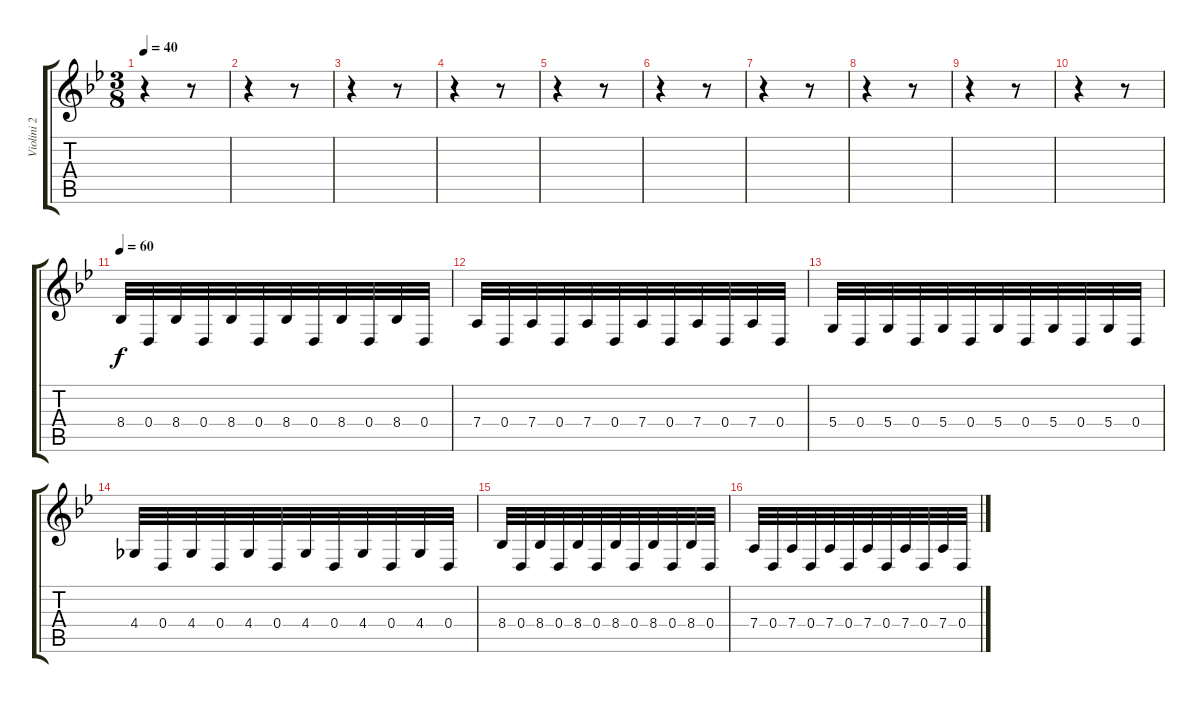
\track ("Violini 2" "Violini 2") {instrument violin}
\staff {score tabs}
\tuning (E4 B3 G3 D3 A2 E2) {hide}
\ts (3 8)
\tempo 40
\clef g2
\ks bb
r.4{dy pp} r.8 |
r.4 r.8 |
r.4 r.8 |
r.4 r.8 |
r.4 r.8 |
r.4 r.8 |
r.4 r.8 |
r.4 r.8 |
r.4 r.8 |
r.4 r.8 |
\tempo 60
8.4.32{dy f} 0.4.32 8.4.32 0.4.32 8.4.32 0.4.32 8.4.32 0.4.32 8.4.32 0.4.32 8.4.32 0.4.32 |
7.4.32 0.4.32 7.4.32 0.4.32 7.4.32 0.4.32 7.4.32 0.4.32 7.4.32 0.4.32 7.4.32 0.4.32 |
5.4.32 0.4.32 5.4.32 0.4.32 5.4.32 0.4.32 5.4.32 0.4.32 5.4.32 0.4.32 5.4.32 0.4.32 |
4.4.32 0.4.32 4.4.32 0.4.32 4.4.32 0.4.32 4.4.32 0.4.32 4.4.32 0.4.32 4.4.32 0.4.32 |
8.4.32 0.4.32 8.4.32 0.4.32 8.4.32 0.4.32 8.4.32 0.4.32 8.4.32 0.4.32 8.4.32 0.4.32 |
7.4.32 0.4.32 7.4.32 0.4.32 7.4.32 0.4.32 7.4.32 0.4.32 7.4.32 0.4.32 7.4.32 0.4.32
